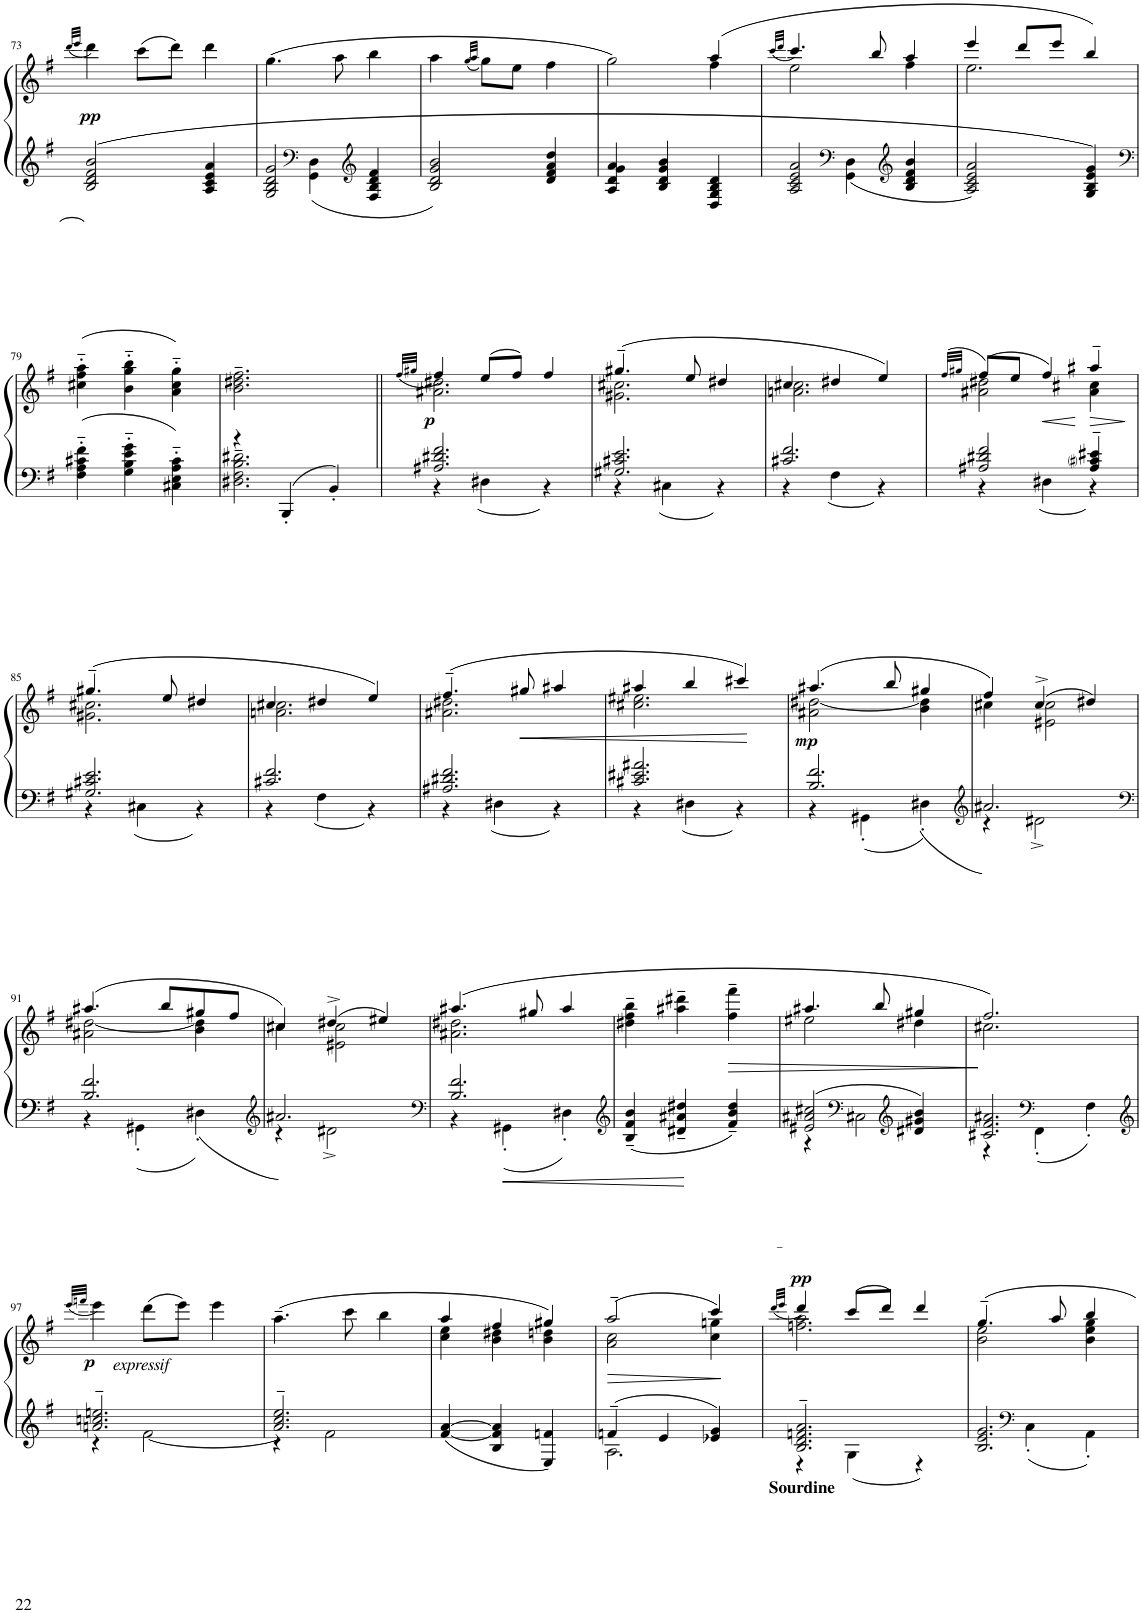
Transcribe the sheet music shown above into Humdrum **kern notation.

**kern	**kern	**dynam
*part1	*part1	*part1
*staff2	*staff1	*staff1/2
*I"Piano	*	*
*I'Pno.	*	*
!!LO:PB:g=z
*clefG2	*clefG2	*
*k[f#]	*k[f#]	*
*M3/4	*M3/4	*
=73	=73	=73
*	*^	*
.	.	(32qddd/LLL	.
.	.	32qeee/JJJ	.
!	!	!	!LO:DY:b
2B/ 2d/] 2f#/ 2b/	4ddd\	8ddd)	pp
.	.	8ryy	.
.	(8ccc\L	2ryy	.
.	8ddd\J)	.	.
4A/ 4c/ 4e/ 4a/	4ddd\	.	.
*	*v	*v	*
=74	=74	=74
*^	*	*
2G/ 2B/ 2d/ 2g/	4ryy	(4.gg\	.
*clefF4	*	*	*
.	4GG\ 4D\	.	.
.	.	8aa\	.
*clefG2	*	*	*
4F#/ 4B/ 4d/ 4f#/	4ryy	4bb\	.
*v	*v	*	*
=75	=75	=75
*	*^	*
2B/ 2d/ 2g/ 2b/	4aa\	4ryy	.
.	.	32qgg/LLL	.
.	.	32qaa/JJJ	.
.	(8gg\L	16gg	.
.	.	8.ryy	.
.	8ee\J	.	.
4d/ 4f#/ 4a/ 4dd/	4ff#\	4ryy	.
=76	=76	=76	=76
4A/ 4d/ 4g/ 4a/	2gg\)	2ryy	.
4B/ 4d/ 4g/ 4b/	.	.	.
4D/ 4G/ 4B/ 4d/	(4aa/	4ff#\	.
=77	=77	=77	=77
*	*	*^	*
.	.	.	(32qccc/LLL	.
.	.	.	32qddd/JJJ	.
*^	*	*	*	*
2A/ 2c/ 2e/ 2a/	4ryy	4.ccc/	2ee\	8ccc)	.
.	.	.	.	8ryy	.
*clefF4	*	*	*	*	*
.	4GG\ 4D\	.	.	2ryy	.
.	.	8bb/	.	.	.
*clefG2	*	*	*	*	*
4B/ 4d/ 4f#/ 4b/	4ryy	4aa/	4ff#\	.	.
*v	*v	*	*	*	*
*	*	*v	*v	*
=78	=78	=78	=78
2A/ 2c/ 2e/ 2a/	4eee/	2.ee\	.
.	8ddd/L	.	.
.	8eee/J	.	.
4G/ 4B/ 4e/ 4g/	4bb/)	.	.
*	*v	*v	*
!!LO:LB:g=z
=79	=79	=79
*clefF4	*	*
4F#\'~ 4A\'~ 4c#X\'~ 4f#\'~	(4cc#X\'~ 4ff#\'~ 4aa\'~	.
4G\'~ 4B\'~ 4e\'~ 4g\'~	4b\'~ 4gg\'~ 4bb\'~	.
4C#X\'~ 4E\'~ 4A\'~ 4c#\'~	4a\'~ 4cc#\'~ 4gg\'~)	.
=80	=80	=80
*^	*	*
4r	2.D#X\~> 2.F#\~> 2.B\~> 2.d#X\~>	2.b\~ 2.dd#X\~ 2.ff#\~	.
4BBB'</	.	.	.
4BB'</	.	.	.
*v	*v	*	*
=81||	=81||	=81||
*	*^	*
.	.	(32qff#/LLL	.
.	.	32qgg#X/JJJ	.
*^	*	*^	*
*	*^	*	*	*	*
!	!	!	!	!	!	!LO:DY:b
2.A#X/ 2.d#X/ 2.f#/	4r	2ryy	4ff#/	8ff#)	2.a#X\ 2.dd#X\	p
.	.	.	.	8ryy	.	.
.	[4D#X\	.	(8ee/L	2ryy	.	.
.	.	.	8ff#/J)	.	.	.
.	4r	4D#]	4ff#/	.	.	.
*	*	*	*	*v	*v	*
=82	=82	=82	=82	=82	=82
2.G#X/ 2.c#X/ 2.e/	4r	2ryy	(4.gg#X~/	2.g#X\ 2.cc#X\	.
.	[4C#X\	.	.	.	.
.	.	.	8ee/	.	.
.	4r	4C#]	4dd#X/	.	.
=83	=83	=83	=83	=83	=83
2.c#X/ 2.f#/	4r	2ryy	4cc#X/	2.an\ 2.cc#\	.
.	[4F#\	.	4dd#X/	.	.
.	4r	4F#]	4ee/)	.	.
=84	=84	=84	=84	=84	=84
.	.	.	(32qff#/LLL	.	.
.	.	.	32qgg#X/JJJ	.	.
2A#X/ 2d#X/ 2f#/	4r	2ryy	(8ff#/L)	2a#X\ 2dd#X\	.
.	.	.	8ee/J	.	.
!	!	!	!	!	!LO:HP:b
.	[4D#X\	.	4ff#/)	.	<
!	!	!	!	!	!LO:HP:b
4A#/~ 4c#i/~ 4e#X/~	4r	4D#]	4aa#X~/	4a#\ 4cc#X\	>
*v	*v	*v	*	*	*
*	*v	*v	*
.	.	[
!!LO:LB:g=z
=85	=85	=85
*^	*^	*
*	*^	*	*	*
2.G#X/ 2.c#X/ 2.e/	4r	2ryy	(4.gg#X~/	2.g#X\ 2.cc#X\	.
.	[4C#X\	.	.	.	.
.	.	.	8ee/	.	.
.	4r	4C#]	4dd#X/	.	.
=86	=86	=86	=86	=86	=86
2.c#X/ 2.f#/	4r	2ryy	4cc#X/	2.an\ 2.cc#\	.
.	[4F#\	.	4dd#X/	.	.
.	4r	4F#]	4ee/)	.	.
=87	=87	=87	=87	=87	=87
2.A#X/ 2.d#X/ 2.f#/	4r	2ryy	(4.ff#~/	2.a#X\ 2.dd#X\	.
.	[4D#X\	.	.	.	.
!	!	!	!	!	!LO:HP:b
.	.	.	8gg#X/	.	<
.	4r	4D#]	4aa#X/	.	.
=88	=88	=88	=88	=88	=88
2.c#X/ 2.e#X/ 2.a#X/	4r	2ryy	4aa#X/	2.cc#X\ 2.ee#X\	.
.	[4D#X\	.	4bb/	.	.
.	4r	4D#]	4ccc#X/)	.	]
=89	=89	=89	=89	=89	=89
!	!	!	!	!	!LO:DY:b
*	*v	*v	*	*	*
2.B/ 2.f#/	4r	(4.aa#X/	2a#X\ [2dd#X\	mp
.	4GG#X'\	.	.	.
.	.	8bb/	.	.
.	[4D#X'\	4gg#X/	4b\ 4dd#\]	.
*v	*v	*	*	*
=90	=90	=90	=90
*clefG2	*	*	*
*^	*	*	*
*	*^	*	*	*
2.a#X/	4r	2.D#]	4ff#/)	4cc#X\	.
.	2d#X^\	.	(4cc#^/	2e#X\ 2cc#\	.
.	.	.	4dd#X/)	.	.
*v	*v	*v	*	*	*
!!LO:LB:g=z	!!
=91	=91	=91	=91
*clefF4	*	*	*
*^	*	*	*
2.B/ 2.f#/	4r	(4.aa#X/	2a#X\ [2dd#X\	.
.	4GG#X'\	.	.	.
.	.	8bb/L	.	.
.	[4D#X'\	8gg#X/	4b\ 4dd#\]	.
.	.	8ff#/J	.	.
*v	*v	*	*	*
=92	=92	=92	=92
*clefG2	*	*	*
*^	*	*	*
*	*^	*	*	*
2.a#X/	4r	2.D#]	4cc#X/)	4cc#\	.
.	2d#X^<\	.	(4dd#X^/	2e#X\ 2cc#\	.
.	.	.	4ee#X/)	.	.
*v	*v	*v	*	*	*
=93	=93	=93	=93
*clefF4	*	*	*
*^	*	*	*
2.B/ 2.f#/	4r	(4.aa#X/	2.a#X\ 2.dd#X\	.
!	!	!	!	!LO:HP:b=2
.	4GG#X'\	.	.	<
.	.	8gg#X/	.	.
.	4D#X'\	4aa#/	.	.
*v	*v	*	*	*
*	*v	*v	*
=94	=94	=94
*clefG2	*	*
4B/~ 4f#/~ 4b/~	4dd#X\~ 4ff#\~ 4bb\~	.
4d#X/~ 4a#X/~ 4dd#X/~	4aa#X\~ 4ddd#X\~	[
!	!	!LO:HP:b
4f#/~ 4b/~ 4dd#/~	4ff#\~ 4fff#\~	>
=95	=95	=95
*^	*^	*
2e#X/ 2a#X/ 2cc#X/	4r	4.aa#X/	2ee#X\	.
*clefF4	*	*	*	*
.	2C#X\	.	.	.
.	.	8bb/	.	.
*clefG2	*	*	*	*
4d#X/ 4g#X/ 4b/	.	4gg#X/	4dd#X\	.
*v	*v	*	*	*
*	*v	*v	*
.	.	]
=96	=96	=96
*^	*^	*
2.c#X/ 2.f#/ 2.a#X/	4r	2.ff#/)	2.cc#X\	.
*clefF4	*	*	*	*
.	4FF#'\	.	.	.
.	4F#'\	.	.	.
!!LO:LB:g=z	!!
=97	=97	=97	=97	=97
*clefG2	*	*	*	*
.	.	.	(32qeee/LLL	.
.	.	.	32qfffn/JJJ	.
!	!	!	!	!LO:DY:b
2.an/~ 2.ccn/~ 2.een/~	4r	4eee\	8eee)	p
.	.	.	8ryy	.
!	!LO:TX:a:i:t=expressif	!	!	!
.	[2f#\	(8ddd\L	2ryy	.
.	.	8eee\J)	.	.
.	.	4eee\	.	.
*	*	*v	*v	*
=98	=98	=98	=98
*	*^	*	*
2.a/~ 2.cc/~ 2.ee/~	4r	4f#]	(4.aa~\	.
.	2f#\	2ryy	.	.
.	.	.	8ccc\	.
.	.	.	4bb\	.
*v	*v	*v	*	*
=99	=99	=99
*	*^	*
[4f#/ [4a/	4aa/	4cc\ 4ee\	.
4B/ 4f#/] 4a/]	4ff#/	4b\ 4dd#X\	.
4E/ 4fn/	4gg#X/)	4b\ 4ddn\	.
=100	=100	=100	=100
*^	*	*	*
4fn~/	2.A\	(2aa~/	2a\ 2cc\	.
4e/	.	.	.	.
4e-X/ 4g/	.	4ccc/)	4cc\ 4ggn\	.
*v	*v	*	*	*
*	*v	*v	*
.	.	[
=101	=101	=101
*	*^	*
*	*	*^	*
.	.	.	(32qddd~/LLL	.
.	.	.	32qeee/JJJ	.
*^	*	*	*	*
*	*^	*	*	*	*
!LO:TX:b:B:t=Sourdine	!	!	!	!	!	!
!	!	!	!	!	!	!LO:DY:a
2.B/~ 2.d/~ 2.fn/~ 2.a/~	4r	2ryy	4ddd/	2.ffn\ 2.aa\	8ddd)	pp
.	.	.	.	.	8ryy	.
.	[4G\	.	(8ccc/L	.	2ryy	.
.	.	.	8ddd/J)	.	.	.
.	4r	4G]	4ddd/	.	.	.
*	*v	*v	*	*	*	*
*	*	*	*v	*v	*
=102	=102	=102	=102	=102
2.B/ 2.e/ 2.g/	4ryy	4.gg~/	2b\ 2ee\	.
*clefF4	*	*	*	*
.	4C'\	.	.	.
.	.	8aa/	.	.
.	4AA'\	4bb/	4b\ 4ee\ 4gg\	.
*v	*v	*	*	*
*	*v	*v	*
=	=	=
*-	*-	*-
